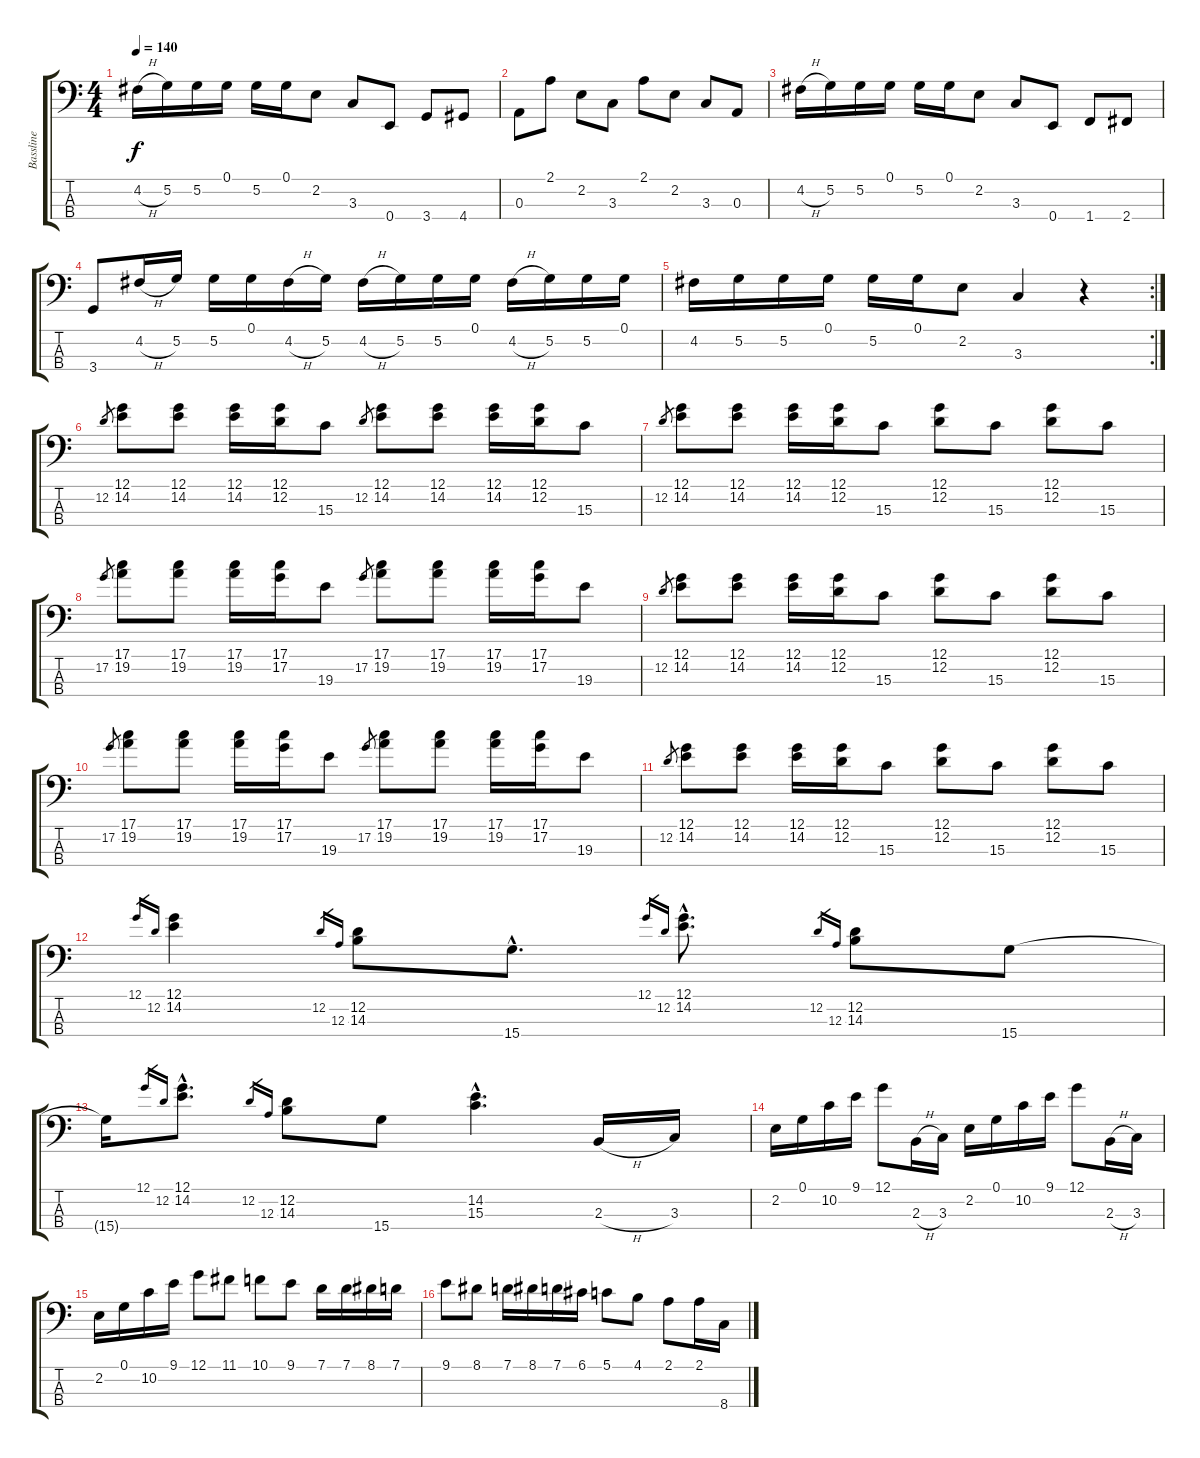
\track ("Bassline" "Bassline") {instrument electricbassfinger}
\staff {score tabs}
\tuning (G2 D2 A1 E1) {hide}
\ts (4 4)
\tempo 140
\clef f4
\ks c
4.2{h}.16{dy f} 5.2.16 5.2.16 0.1.16 5.2.16 0.1.16 2.2.8 3.3.8 0.4.8 3.4.8 4.4.8 |
0.3.8 2.1.8 2.2.8 3.3.8 2.1.8 2.2.8 3.3.8 0.3.8 |
4.2{h}.16 5.2.16 5.2.16 0.1.16 5.2.16 0.1.16 2.2.8 3.3.8 0.4.8 1.4.8 2.4.8 |
3.4.8 4.2{h}.16 5.2.16 5.2.16 0.1.16 4.2{h}.16 5.2.16 4.2{h}.16 5.2.16 5.2.16 0.1.16 4.2{h}.16 5.2.16 5.2.16 0.1.16 |
\rc 2
4.2.16 5.2.16 5.2.16 0.1.16 5.2.16 0.1.16 2.2.8 3.3.4 r.4 |
12.2.8{gr} (12.1 14.2).8 (12.1 14.2).8 (12.1 14.2).16 (12.1 12.2).16 15.3.8 12.2.8{gr} (12.1 14.2).8 (12.1 14.2).8 (12.1 14.2).16 (12.1 12.2).16 15.3.8 |
12.2.8{gr} (12.1 14.2).8 (12.1 14.2).8 (12.1 14.2).16 (12.1 12.2).16 15.3.8 (12.1 12.2).8 15.3.8 (12.1 12.2).8 15.3.8 |
17.2.8{gr} (17.1 19.2).8 (17.1 19.2).8 (17.1 19.2).16 (17.1 17.2).16 19.3.8 17.2.8{gr} (17.1 19.2).8 (17.1 19.2).8 (17.1 19.2).16 (17.1 17.2).16 19.3.8 |
12.2.8{gr} (12.1 14.2).8 (12.1 14.2).8 (12.1 14.2).16 (12.1 12.2).16 15.3.8 (12.1 12.2).8 15.3.8 (12.1 12.2).8 15.3.8 |
17.2.8{gr} (17.1 19.2).8 (17.1 19.2).8 (17.1 19.2).16 (17.1 17.2).16 19.3.8 17.2.8{gr} (17.1 19.2).8 (17.1 19.2).8 (17.1 19.2).16 (17.1 17.2).16 19.3.8 |
12.2.8{gr} (12.1 14.2).8 (12.1 14.2).8 (12.1 14.2).16 (12.1 12.2).16 15.3.8 (12.1 12.2).8 15.3.8 (12.1 12.2).8 15.3.8 |
12.1.16{gr} 12.2.16{gr} (12.1 14.2).4 12.2.16{gr} 12.3.16{gr} (12.2 14.3).8 15.4{hac}.8{d} 12.1.16{gr} 12.2.16{gr} (12.1{hac} 14.2{hac}).8{d} 12.2.16{gr} 12.3.16{gr} (12.2 14.3).8 15.4.8 |
15.4{t}.16 12.1.16{gr} 12.2.16{gr} (12.1{hac} 14.2{hac}).8{d} 12.2.16{gr} 12.3.16{gr} (12.2 14.3).8 15.4.8 (14.2{hac} 15.3{hac}).4{d} 2.3{h}.16 3.3.16 |
2.2.16 0.1.16 10.2.16 9.1.16 12.1.8 2.3{h}.16 3.3.16 2.2.16 0.1.16 10.2.16 9.1.16 12.1.8 2.3{h}.16 3.3.16 |
2.2.16 0.1.16 10.2.16 9.1.16 12.1.8 11.1.8 10.1.8 9.1.8 7.1.16 7.1.16 8.1.16 7.1.16 |
9.1.8 8.1.8 7.1.16 8.1.16 7.1.16 6.1.16 5.1.8 4.1.8 2.1.8 2.1.16 8.4.16
